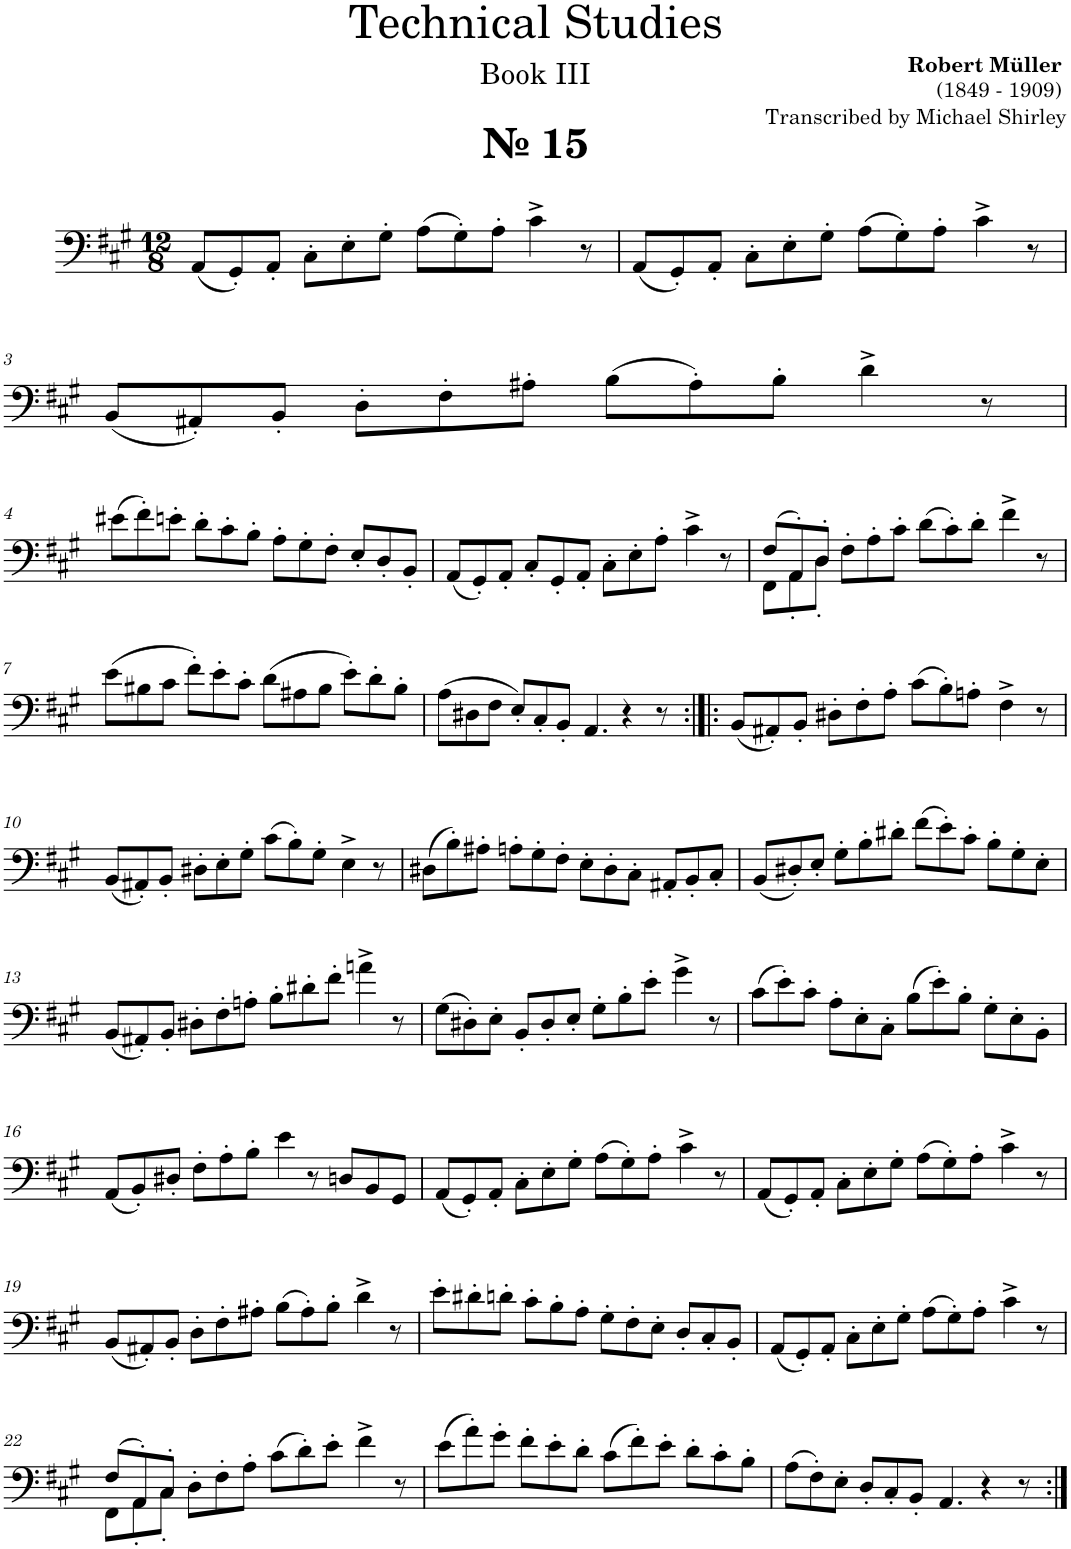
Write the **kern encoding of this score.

**kern
*part1
*staff1
*I"Trombone
*I'Tbn.
*clefF4
*k[f#c#g#]
*M12/8
=1
!LO:TX:a:B:t=№ 15
(8AA/L
8GG#'/)
8AA'/J
8C#'\L
8E'\
8G#'\J
(8A\L
8G#'\)
8A'\J
4c#^\
8r
=2
(8AA/L
8GG#'/)
8AA'/J
8C#'\L
8E'\
8G#'\J
(8A\L
8G#'\)
8A'\J
4c#^\
8r
!!LO:LB:g=z
=3
(8BB/L
8AA#X'/)
8BB'/J
8D'\L
8F#'\
8A#X'\J
(8B\L
8A#'\)
8B'\J
4d^\
8r
!!LO:LB:g=z
=4
(8e#X\L
8f#'\)
8en'\J
8d'\L
8c#'\
8B'\J
8A'\L
8G#'\
8F#'\J
8E'/L
8D'/
8BB'/J
=5
(8AA/L
8GG#'/)
8AA'/J
8C#'/L
8GG#'/
8AA'/J
8C#'\L
8E'\
8A'\J
4c#^\
8r
=6
*^
8FF#\L	(>8F#/L
8AA'\	8AA'/)
8D'\J	8D'/J
8F#'\L	1ryy
8A'\	.
8c#'\J	.
(8d\L	.
8c#'\)	.
8d'\J	.
4f#^\	.
8r	8ryy
*v	*v
!!LO:LB:g=z
=7
(8e\L
8B#X\
8c#\J
8f#'\L)
8e'\
8c#'\J
(8d\L
8A#X\
8B#\J
8e'\L)
8d'\
8B#'\J
=8
(8A\L
8D#X\
8F#\J
8E'/L)
8C#'/
8BB'/J
4.AA/
4r
8r
=9:|!|:
(8BB/L
8AA#X'/)
8BB'/J
8D#X'\L
8F#'\
8A'\J
(8c#\L
8B'\)
8An'\J
4F#^\
8r
!!LO:LB:g=z
=10
(8BB/L
8AA#X'/)
8BB'/J
8D#X'\L
8E'\
8G#'\J
(8c#\L
8B'\)
8G#'\J
4E^\
8r
=11
(8D#X\L
8B'\)
8A#X'\J
8An'\L
8G#'\
8F#'\J
8E'\L
8D#'\
8C#'\J
8AA#X'/L
8BB'/
8C#'/J
=12
(8BB/L
8D#X'/)
8E'/J
8G#'\L
8B'\
8d#X'\J
(8f#\L
8e'\)
8c#'\J
8B'\L
8G#'\
8E'\J
!!LO:LB:g=z
=13
(8BB/L
8AA#X'/)
8BB'/J
8D#X'\L
8F#'\
8An'\J
8B'\L
8d#X'\
8f#'\J
4an^\
8r
=14
(8G#\L
8D#X'\)
8E'\J
8BB'/L
8D#'/
8E'/J
8G#'\L
8B'\
8e'\J
4g#^\
8r
=15
(8c#\L
8e'\)
8c#'\J
8A'\L
8E'\
8C#'\J
(8B\L
8e'\)
8B'\J
8G#'\L
8E'\
8BB'\J
!!LO:LB:g=z
=16
(8AA/L
8BB'/)
8D#X'/J
8F#'\L
8A'\
8B'\J
4e\
8r
8Dn/L
8BB/
8GG#/J
=17
(8AA/L
8GG#'/)
8AA'/J
8C#'\L
8E'\
8G#'\J
(8A\L
8G#'\)
8A'\J
4c#^\
8r
=18
(8AA/L
8GG#'/)
8AA'/J
8C#'\L
8E'\
8G#'\J
(8A\L
8G#'\)
8A'\J
4c#^\
8r
!!LO:LB:g=z
=19
(8BB/L
8AA#X'/)
8BB'/J
8D'\L
8F#'\
8A#X'\J
(8B\L
8A#'\)
8B'\J
4d^\
8r
=20
8e'\L
8d#X'\
8dn'\J
8c#'\L
8B'\
8A'\J
8G#'\L
8F#'\
8E'\J
8D'/L
8C#'/
8BB'/J
=21
(8AA/L
8GG#'/)
8AA'/J
8C#'\L
8E'\
8G#'\J
(8A\L
8G#'\)
8A'\J
4c#^\
8r
!!LO:LB:g=z
=22
*^
8FF#\L	(>8F#/L
8AA'\	8AA'/)
8C#'\J	8C#'/J
8D'\L	1ryy
8F#'\	.
8A'\J	.
(8c#\L	.
8d'\)	.
8e'\J	.
4f#^\	.
8r	8ryy
*v	*v
=23
(8e\L
8a'\)
8g#'\J
8f#'\L
8e'\
8d'\J
(8c#\L
8f#'\)
8e'\J
8d'\L
8c#'\
8B'\J
=24
(8A\L
8F#'\)
8E'\J
8D'/L
8C#'/
8BB'/J
4.AA/
4r
8r
=:|!
*-
